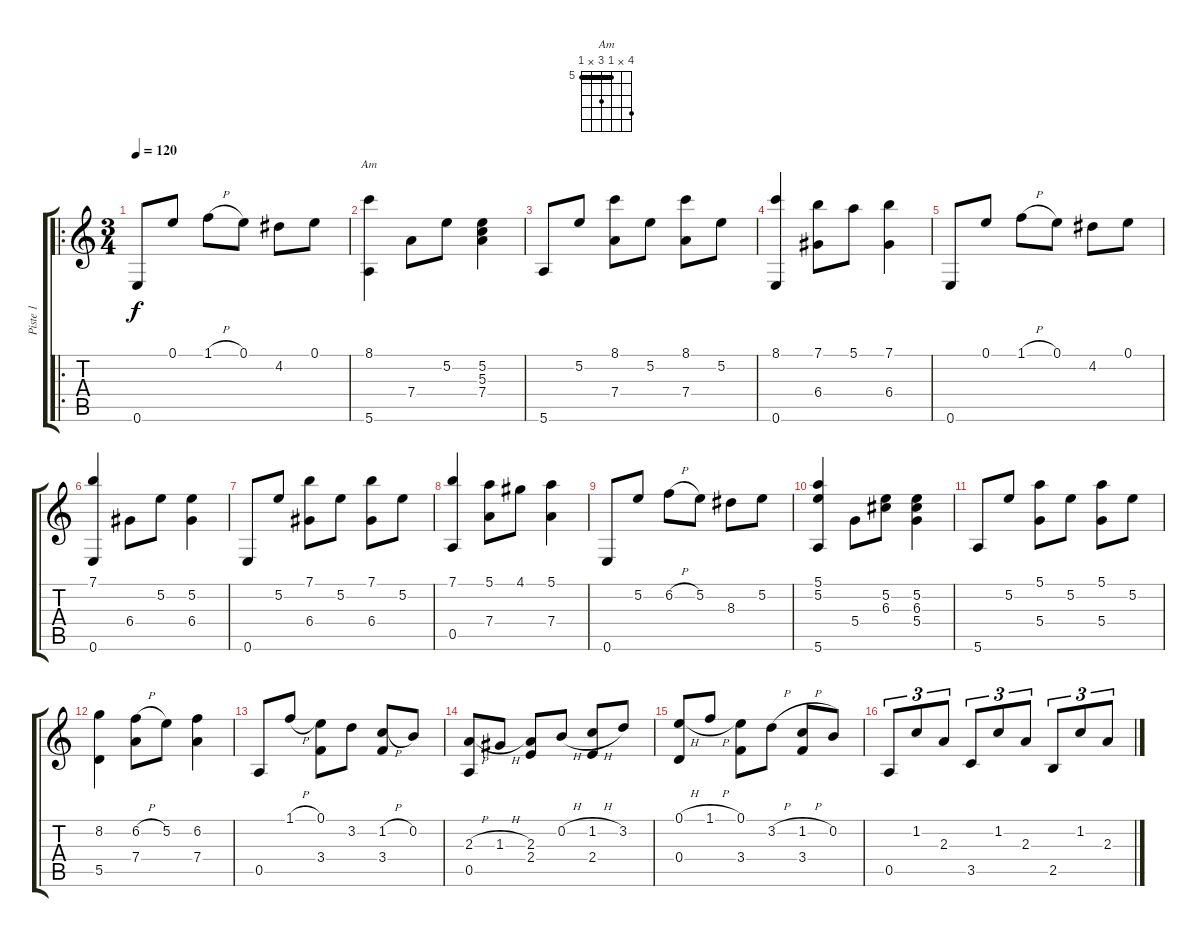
\track ("Piste 1" "Piste 1") {instrument acousticguitarnylon}
\staff {score tabs}
\tuning (E4 B3 G3 D3 A2 E2) {hide}
\chord ("Am" 8 x 5 7 x 5) {firstfret 5 barre 5}
\ro
\ts (3 4)
\tempo 120
\clef g2
\ks c
0.6.8{dy f instrument acousticguitarnylon} 0.1.8 1.1{h}.8 0.1.8 4.2.8 0.1.8 |
(8.1 5.6).4{ch "Am"} 7.4.8 5.2.8 (5.2 5.3 7.4).4 |
5.6.8 5.2.8 (8.1 7.4).8 5.2.8 (8.1 7.4).8 5.2.8 |
(8.1 0.6).4 (7.1 6.4).8 5.1.8 (7.1 6.4).4 |
0.6.8 0.1.8 1.1{h}.8 0.1.8 4.2.8 0.1.8 |
(7.1 0.6).4 6.4.8 5.2.8 (5.2 6.4).4 |
0.6.8 5.2.8 (7.1 6.4).8 5.2.8 (7.1 6.4).8 5.2.8 |
(7.1 0.5).4 (5.1 7.4).8 4.1.8 (5.1 7.4).4 |
0.6.8 5.2.8 6.2{h}.8 5.2.8 8.3.8 5.2.8 |
(5.1 5.2 5.6).4 5.4.8 (5.2 6.3).8 (5.2 6.3 5.4).4 |
5.6.8 5.2.8 (5.1 5.4).8 5.2.8 (5.1 5.4).8 5.2.8 |
(8.2 5.5).4 (6.2{h} 7.4).8 5.2.8 (6.2 7.4).4 |
0.5.8 1.1{h}.8 (0.1 3.4).8 3.2.8 (1.2{h} 3.4).8 0.2.8 |
(2.3{h} 0.5).8 1.3{h}.8 (2.3 2.4).8 0.2{h}.8 (1.2{h} 2.4).8 3.2.8 |
(0.1{h} 0.4).8 1.1{h}.8 (0.1 3.4).8 3.2{h}.8 (1.2{h} 3.4).8 0.2.8 |
0.5.8{tu (3 2)} 1.2.8{tu (3 2)} 2.3.8{tu (3 2)} 3.5.8{tu (3 2)} 1.2.8{tu (3 2)} 2.3.8{tu (3 2)} 2.5.8{tu (3 2)} 1.2.8{tu (3 2)} 2.3.8{tu (3 2)}
